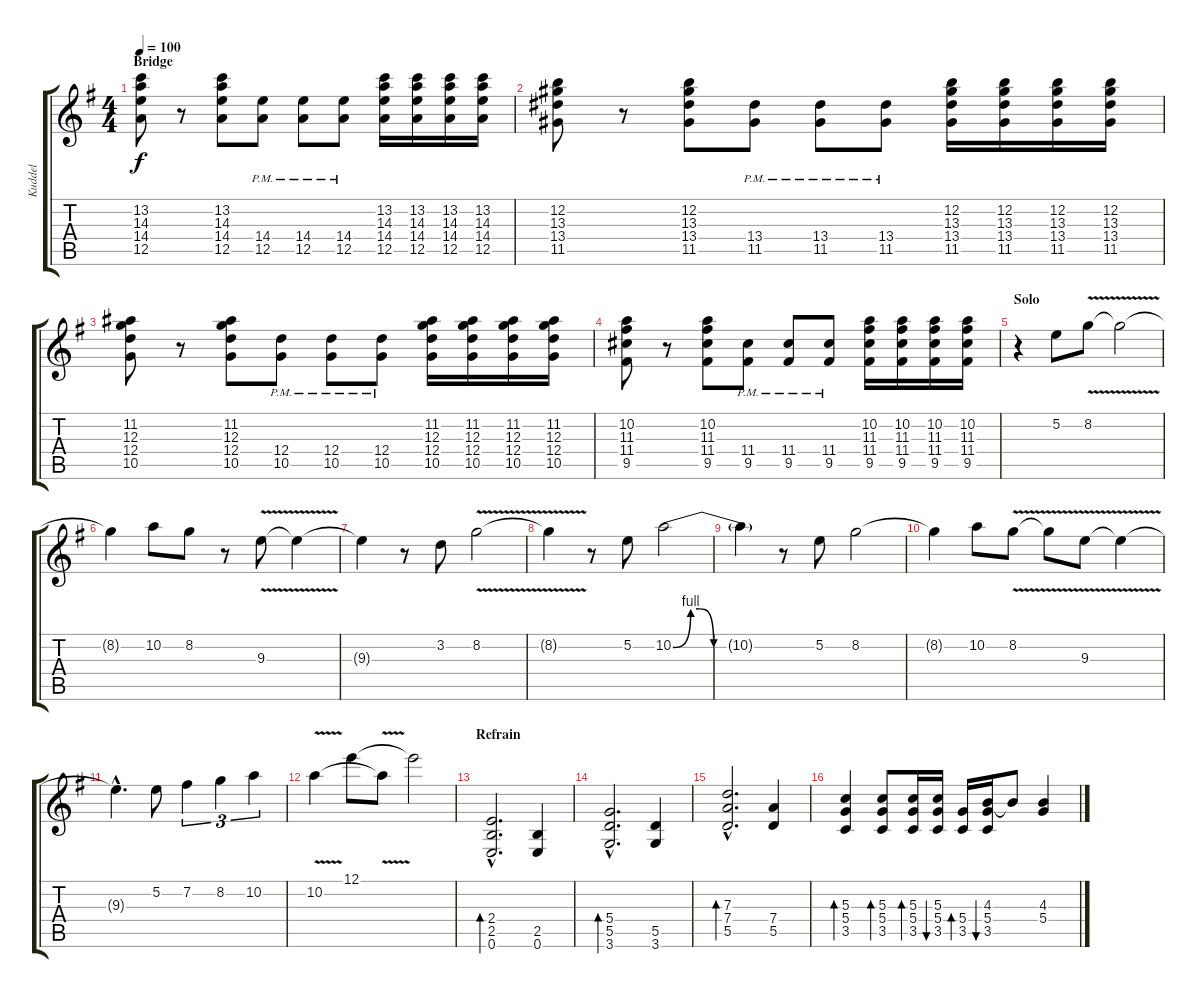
\track ("Kuddel" "Kuddel") {instrument distortionguitar}
\staff {score tabs}
\tuning (E4 B3 G3 D3 A2 E2) {hide}
\ts (4 4)
\section ("" "Bridge")
\tempo 100
\clef g2
\ks g
(13.2 14.3 14.4 12.5).8{dy f} r.8 (13.2 14.3 14.4 12.5).8 (14.4{pm} 12.5{pm}).8 (14.4{pm} 12.5{pm}).8 (14.4{pm} 12.5{pm}).8 (13.2 14.3 14.4 12.5).16 (13.2 14.3 14.4 12.5).16 (13.2 14.3 14.4 12.5).16 (13.2 14.3 14.4 12.5).16 |
(12.2 13.3 13.4 11.5).8 r.8 (12.2 13.3 13.4 11.5).8 (13.4{pm} 11.5{pm}).8 (13.4{pm} 11.5{pm}).8 (13.4{pm} 11.5{pm}).8 (12.2 13.3 13.4 11.5).16 (12.2 13.3 13.4 11.5).16 (12.2 13.3 13.4 11.5).16 (12.2 13.3 13.4 11.5).16 |
(11.2 12.3 12.4 10.5).8 r.8 (11.2 12.3 12.4 10.5).8 (12.4{pm} 10.5{pm}).8 (12.4{pm} 10.5{pm}).8 (12.4{pm} 10.5{pm}).8 (11.2 12.3 12.4 10.5).16 (11.2 12.3 12.4 10.5).16 (11.2 12.3 12.4 10.5).16 (11.2 12.3 12.4 10.5).16 |
(10.2 11.3 11.4 9.5).8 r.8 (10.2 11.3 11.4 9.5).8 (11.4{pm} 9.5{pm}).8 (11.4{pm} 9.5{pm}).8 (11.4{pm} 9.5{pm}).8 (10.2 11.3 11.4 9.5).16 (10.2 11.3 11.4 9.5).16 (10.2 11.3 11.4 9.5).16 (10.2 11.3 11.4 9.5).16 |
\section ("" "Solo")
r.4 5.2.8 8.2{v}.8 8.2{t}.2 |
8.2{t}.4 10.2.8 8.2.8 r.8 9.3{v}.8 9.3{t}.4 |
9.3{t}.4 r.8 3.2.8 8.2{v}.2 |
8.2{t}.4 r.8 5.2.8 10.2{be (custom 0 0 10 4 15 4 23 0 60 0)}.2 |
10.2{t}.4 r.8 5.2.8 8.2.2 |
8.2{t}.4 10.2.8 8.2{v}.8 8.2{t}.8 9.3{v}.8 9.3{t}.4 |
9.3{hac t}.4{d} 5.2.8 7.2.4{tu (3 2)} 8.2.4{tu (3 2)} 10.2.4{tu (3 2)} |
10.2{v}.4 12.1.8 10.2{t}.8 12.1{t}.2 |
\section ("" "Refrain")
(2.4{hac} 2.5{hac} 0.6{hac}).2{d bd 240} (2.5 0.6).4 |
(5.4{hac} 5.5{hac} 3.6{hac}).2{d bd 240} (5.5 3.6).4 |
(7.3{hac} 7.4{hac} 5.5{hac}).2{d bd 240} (7.4 5.5).4 |
(5.3 5.4 3.5).4{bd 120} (5.3 5.4 3.5).8{bd 120} (5.3 5.4 3.5).16{bd 120} (5.3 5.4 3.5).16{bu 120} (5.4 3.5).16{bd 120} (4.3 5.4 3.5).16{bu 120} 4.3{t}.8 (4.3 5.4).4
